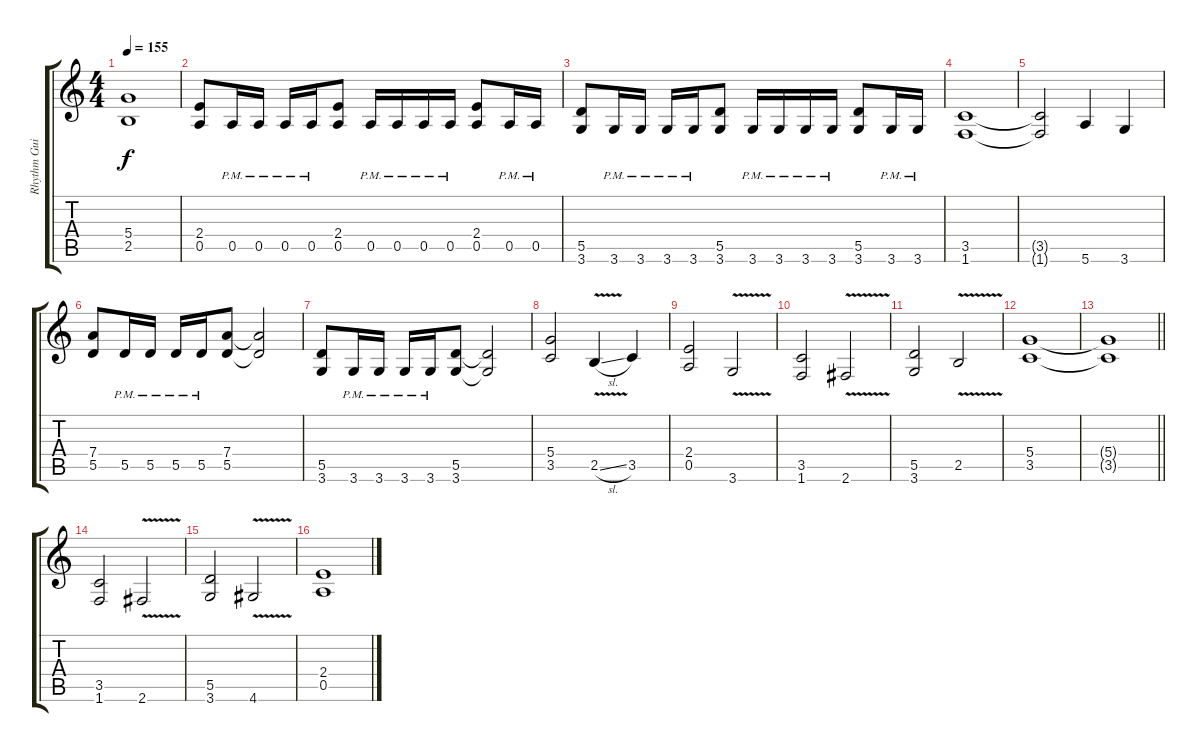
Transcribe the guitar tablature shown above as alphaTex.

\track ("Rhythm Guitar 2: Niklas Dahlin" "Rhythm Gui") {instrument distortionguitar}
\staff {score tabs}
\tuning (E4 B3 G3 D3 A2 E2) {hide}
\ts (4 4)
\tempo 155
\clef g2
\ks c
(5.4{t} 2.5{t}).1{dy f} |
(2.4 0.5).8 0.5{pm}.16 0.5{pm}.16 0.5{pm}.16 0.5{pm}.16 (2.4 0.5).8 0.5{pm}.16 0.5{pm}.16 0.5{pm}.16 0.5{pm}.16 (2.4 0.5).8 0.5{pm}.16 0.5{pm}.16 |
(5.5 3.6).8 3.6{pm}.16 3.6{pm}.16 3.6{pm}.16 3.6{pm}.16 (5.5 3.6).8 3.6{pm}.16 3.6{pm}.16 3.6{pm}.16 3.6{pm}.16 (5.5 3.6).8 3.6{pm}.16 3.6{pm}.16 |
(3.5 1.6).1 |
(3.5{t} 1.6{t}).2 5.6.4 3.6.4 |
(7.4 5.5).8 5.5{pm}.16 5.5{pm}.16 5.5{pm}.16 5.5{pm}.16 (7.4 5.5).8 (7.4{t} 5.5{t}).2 |
(5.5 3.6).8 3.6{pm}.16 3.6{pm}.16 3.6{pm}.16 3.6{pm}.16 (5.5 3.6).8 (5.5{t} 3.6{t}).2 |
(5.4 3.5).2 2.5{v sl}.4 3.5.4 |
(2.4 0.5).2 3.6{v}.2 |
(3.5 1.6).2 2.6{v}.2 |
(5.5 3.6).2 2.5{v}.2 |
(5.4 3.5).1 |
\barLineRight lightlight
(5.4{t} 3.5{t}).1 |
(3.5 1.6).2 2.6{v}.2 |
(5.5 3.6).2 4.6{v}.2 |
(2.4 0.5).1
